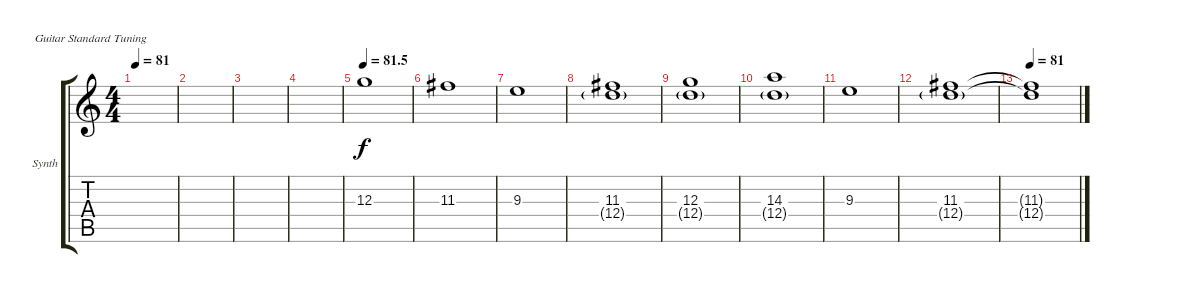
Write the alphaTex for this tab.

\defaultSystemsLayout 4
\bracketExtendMode groupsimilarinstruments
\firstSystemTrackNameOrientation horizontal
\otherSystemsTrackNameOrientation horizontal
\track ("Synth 2" "Synth") {instrument acousticguitarnylon}
\staff {score tabs}
\tuning (E4 B3 G3 D3 A2 E2)
\ts (4 4)
\tempo 81
\clef g2
\scale
0.333333
\ks c
|
\scale
0.333333 |
\scale
0.333333 |
\scale
0.333333 |
\tempo
81.5
\scale
0.333333 12.3.1 |
\scale
0.333333 11.3.1 |
\scale
0.333333 9.3.1 |
\scale
0.333333 (11.3 12.4{g}).1 |
\scale
0.333333 (12.4{g} 12.3).1 |
\scale
0.333333 (14.3 12.4{g}).1 |
\scale
0.333333 9.3.1 |
\scale
0.333333 (12.4{g} 11.3).1 |
\tempo 81
\scale
0.333333 (12.4{t} 11.3{t}).1 |
\scale
0.333333 |
\scale
0.333333 |
\scale
0.333333
